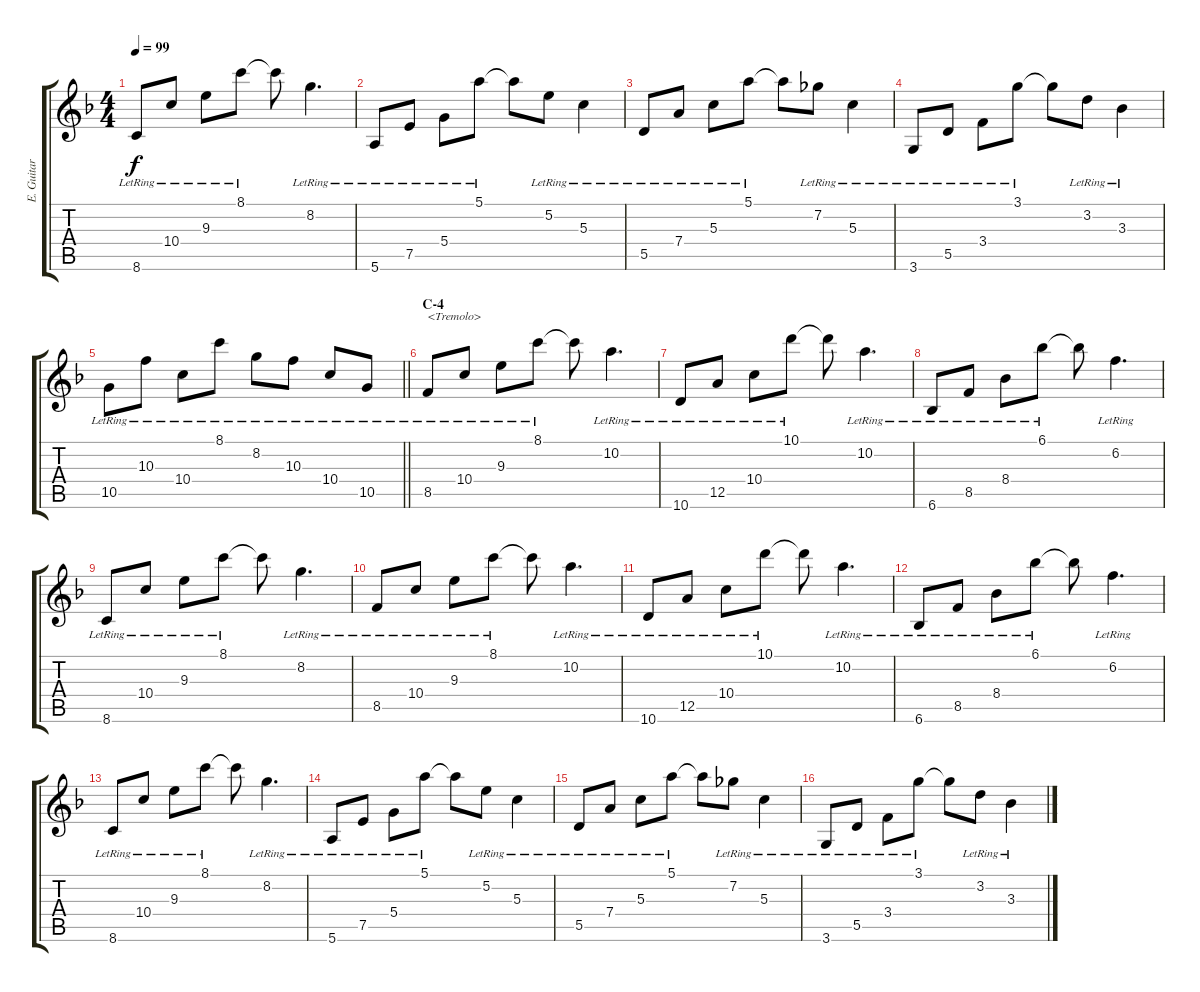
\track ("E. Guitar" "E. Guitar") {instrument electricguitarclean}
\staff {score tabs}
\tuning (E4 B3 G3 D3 A2 E2) {hide}
\ts (4 4)
\tempo 99
\clef g2
\ks f
8.6{lr}.8{dy f} 10.4{lr}.8 9.3{lr}.8 8.1{lr}.8 8.1{t}.8 8.2{lr}.4{d} |
5.6{lr}.8 7.5{lr}.8 5.4{lr}.8 5.1{lr}.8 5.1{t}.8 5.2{lr}.8 5.3{lr}.4 |
5.5{lr}.8 7.4{lr}.8 5.3{lr}.8 5.1{lr}.8 5.1{t}.8 7.2{lr}.8 5.3{lr}.4 |
3.6{lr}.8 5.5{lr}.8 3.4{lr}.8 3.1{lr}.8 3.1{t}.8 3.2{lr}.8 3.3{lr}.4 |
\barLineRight lightlight
10.5{lr}.8 10.3{lr}.8 10.4{lr}.8 8.1{lr}.8 8.2{lr}.8 10.3{lr}.8 10.4{lr}.8 10.5{lr}.8 |
\section ("" "C-4")
8.5{lr}.8{txt "<Tremolo>"} 10.4{lr}.8 9.3{lr}.8 8.1{lr}.8 8.1{t}.8 10.2{lr}.4{d} |
10.6{lr}.8 12.5{lr}.8 10.4{lr}.8 10.1{lr}.8 10.1{t}.8 10.2{lr}.4{d} |
6.6{lr}.8 8.5{lr}.8 8.4{lr}.8 6.1{lr}.8 6.1{t}.8 6.2{lr}.4{d} |
8.6{lr}.8 10.4{lr}.8 9.3{lr}.8 8.1{lr}.8 8.1{t}.8 8.2{lr}.4{d} |
8.5{lr}.8 10.4{lr}.8 9.3{lr}.8 8.1{lr}.8 8.1{t}.8 10.2{lr}.4{d} |
10.6{lr}.8 12.5{lr}.8 10.4{lr}.8 10.1{lr}.8 10.1{t}.8 10.2{lr}.4{d} |
6.6{lr}.8 8.5{lr}.8 8.4{lr}.8 6.1{lr}.8 6.1{t}.8 6.2{lr}.4{d} |
8.6{lr}.8 10.4{lr}.8 9.3{lr}.8 8.1{lr}.8 8.1{t}.8 8.2{lr}.4{d} |
5.6{lr}.8 7.5{lr}.8 5.4{lr}.8 5.1{lr}.8 5.1{t}.8 5.2{lr}.8 5.3{lr}.4 |
5.5{lr}.8 7.4{lr}.8 5.3{lr}.8 5.1{lr}.8 5.1{t}.8 7.2{lr}.8 5.3{lr}.4 |
3.6{lr}.8 5.5{lr}.8 3.4{lr}.8 3.1{lr}.8 3.1{t}.8 3.2{lr}.8 3.3{lr}.4
